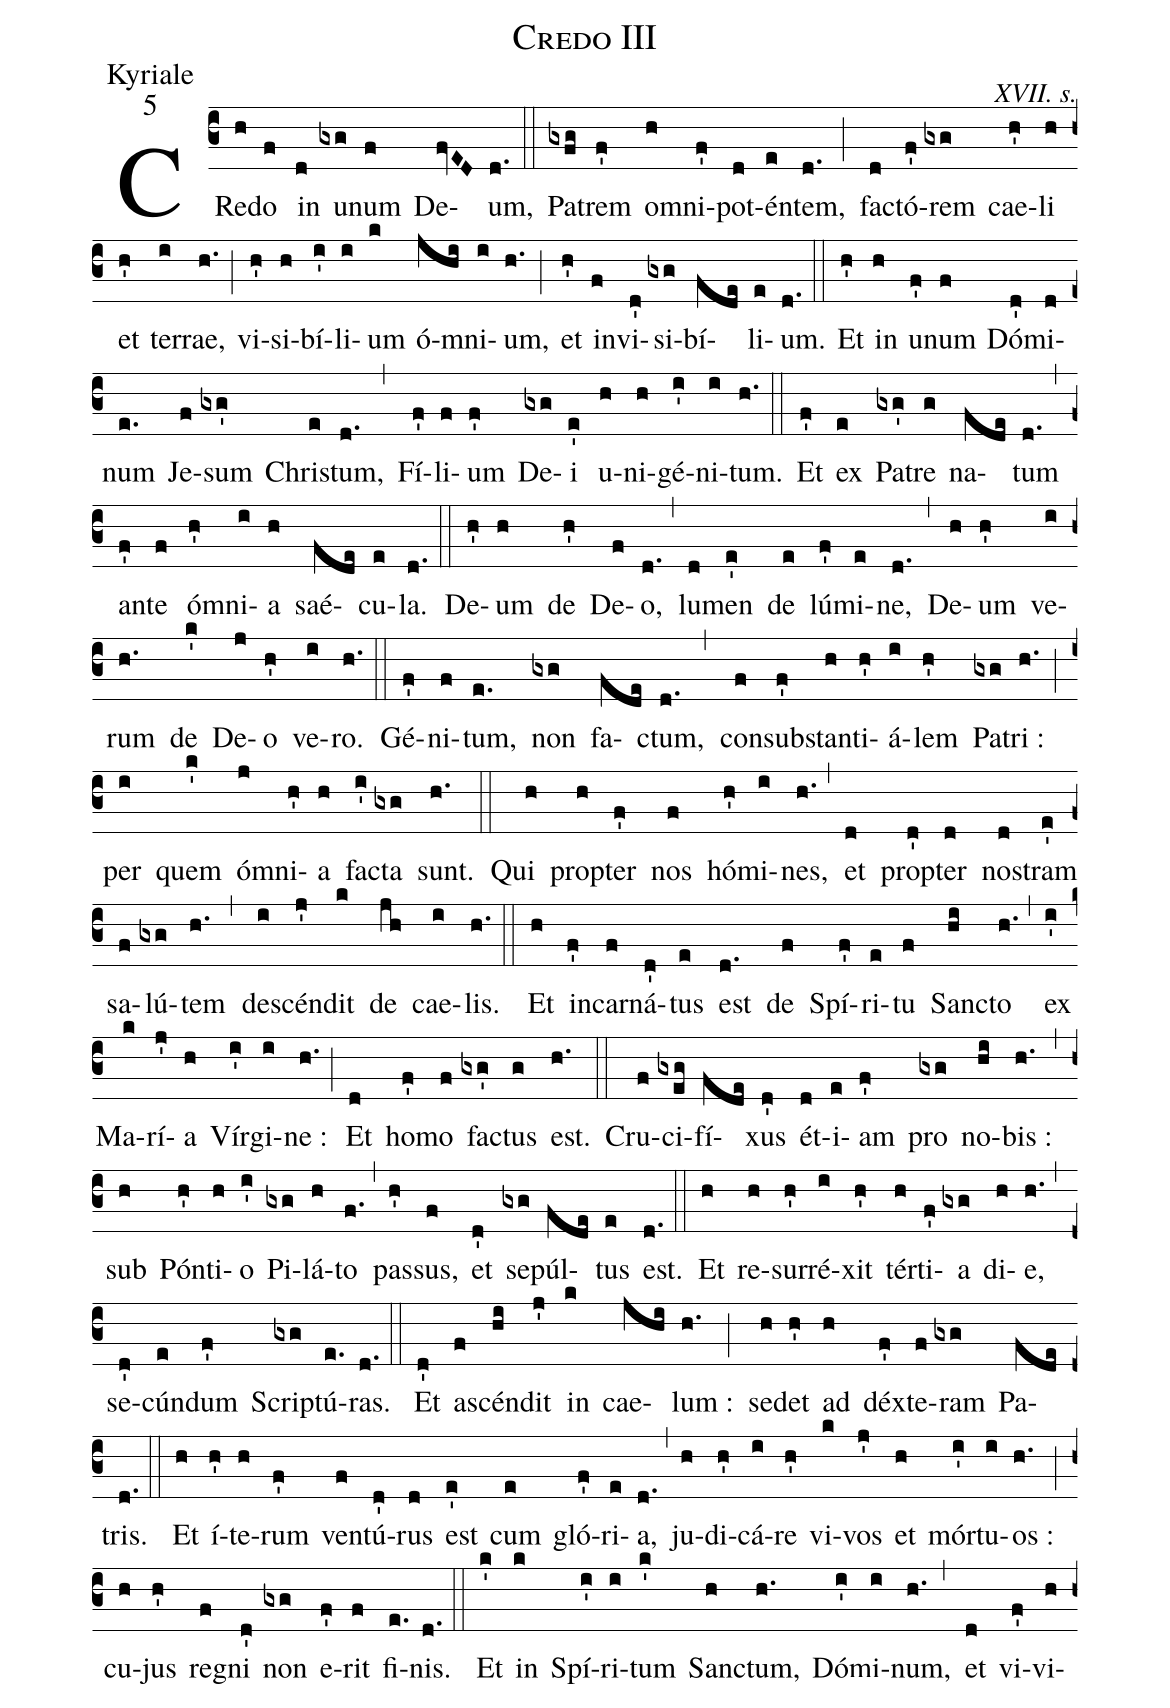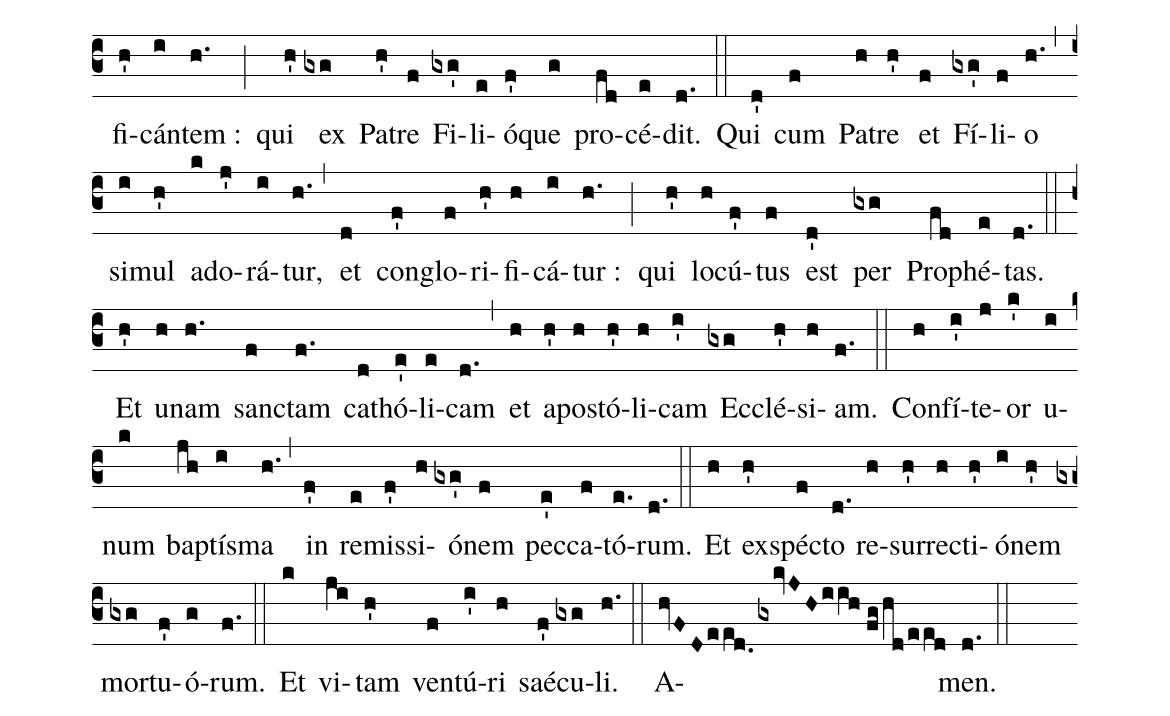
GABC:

name:Credo III;
office-part:Kyriale;
mode:5;
commentary:XVII. s.;
%%
(c3) CRe(h)do(f) in(d) u(gxg)num(f) De(fvED)um,(d.) (::) Pa(gxfg)trem(f') o(h)mni(f')pot(d)én(e)tem,(d.) (;) fa(d)ctó(f')rem(gxg) cae(h')li(h) et(h') ter(i)rae,(h.) (;) vi(h')si(h)bí(i')li(i)um(k) ó(jhi)mni(i)um,(h.) (;) et(h') in(f)vi(d')si(gxg)bí(fde)li(e)um.(d.) (::)

Et(h') in(h) u(f')num(f) Dó(d')mi(d)num(e.) Je(f)sum(gxg') Chri(e)stum,(d.) (,) Fí(f')li(f)um(f') De(gxg)i(e') u(h)ni(h)gé(i')ni(i)tum.(h.) (::) Et(f') ex(e) Pa(gxg')tre(g) na(fde)tum(d.) (,) an(f')te(f) ó(h')mni(i)a(h) saé(fde)cu(e)la.(d.) (::) De(h')um(h) de(h') De(f)o,(d.) (,) lu(d)men(e') de(e) lú(f')mi(e)ne,(d.) (,) De(h)um(h') ve(i)rum(h.) de(k') De(j)o(h') ve(i)ro.(h.) (::) Gé(f')ni(f)tum,(e.) non(gxg) fa(fde)ctum,(d.) (,) con(f)sub(f')stan(h)ti(h')á(i)lem(h') Pa(gxg)tri :(h.) (;) per(i) quem(k') ó(j)mni(h')a(h) fa(i')cta(gxg) sunt.(h.) (::) Qui(h) pro(h)pter(f') nos(f) hó(h')mi(i)nes,(h.) (,) et(d) pro(d')pter(d) no(d)stram(e') sa(f)lú(gxg)tem(h.) (,) de(i)scén(j')dit(k) de(jh) cae(i)lis.(h.) (::) Et(h) in(f')car(f)ná(d')tus(e) est(d.) de(f) Spí(f')ri(e)tu(f) San(hi)cto(h.) (,) ex(i') Ma(k)rí(j')a(h) Vír(i')gi(i)ne :(h.) (;) Et(d) ho(f')mo(f) fa(gxg')ctus(g) est.(h.) (::) Cru(f)ci(gxeg)fí(fde)xus(d') ét(d)i(e)am(f') pro(gxg) no(hi)bis :(h.) (,) sub(h) Pón(h')ti(h)o(i') Pi(gxg)lá(h)to(f.) (,) pas(h')sus,(f) et(d') se(gxg)púl(fde)tus(e) est.(d.) (::) Et(h) re(h)sur(h')ré(i)xit(h') tér(h)ti(f')a(gxg) di(h)e,(h.) (,) se(d')cún(e)dum(f') Scri(gxg)ptú(e.)ras.(d.) (::) Et(d') a(f)scén(hi)dit(j') in(k) cae(jhi)lum :(h.) (;) se(h)det(h') ad(h) déx(f')te(f)ram(gxg) Pa(fde)tris.(d.) (::) Et(h) í(h')te(h)rum(f') ven(f)tú(d')rus(d) est(e') cum(e) gló(f')ri(e)a,(d.) (,) ju(h)di(h')cá(i)re(h') vi(k)vos(j') et(h) mór(i')tu(i)os :(h.) (;) cu(h)jus(h') re(f)gni(d') non(gxg) e(f')rit(f) fi(e.)nis.(d.) (::)

Et(k') in(k) Spí(i')ri(i)tum(k') San(h)ctum,(h.) Dó(i')mi(i)num,(h.) (,) et(d) vi(f')vi(h)fi(h')cán(i)tem :(h.) (;) qui(h') ex(gxg) Pa(h')tre(f) Fi(gxg')li(e)ó(f')que(g) pro(fd)cé(e)dit.(d.) (::) Qui(d') cum(f) Pa(h)tre(h') et(f) Fí(gxg')li(f)o(h.) (,) si(i)mul(h') ad(k)o(j')rá(i)tur,(h.) (,) et(d) con(f')glo(f)ri(h')fi(h)cá(i)tur :(h.) (;) qui(h') lo(h)cú(f')tus(f) est(d') per(gxg) Pro(fd)phé(e)tas.(d.) (::)

Et(h') u(h)nam(h.) san(f)ctam(f.) ca(d)thó(e')li(e)cam(d.) (,) et(h) a(h')po(h)stó(h')li(h)cam(i') Ec(gxg)clé(h')si(h)am.(f.) (::)

Con(h)fí(i')te(j)or(k') u(i)num(k) ba(jh)ptí(i)sma(h.) (,) in(f') re(e)mis(f')si(h)ó(gxg')nem(f) pec(e')ca(f)tó(e.)rum.(d.) (::) Et(h) ex(h')spé(f)cto(d.) re(h)sur(h')re(h)cti(h')ó(i)nem(h') mor(gxg)tu(f')ó(g)rum.(f.) (::) Et(k) vi(ji)tam(h') ven(f)tú(i')ri(h) saé(f')cu(gxg)li.(h.) (::) A(hvFDeed.0gxkvJHiih//fg/hd/eed)men.(d.) (::)
